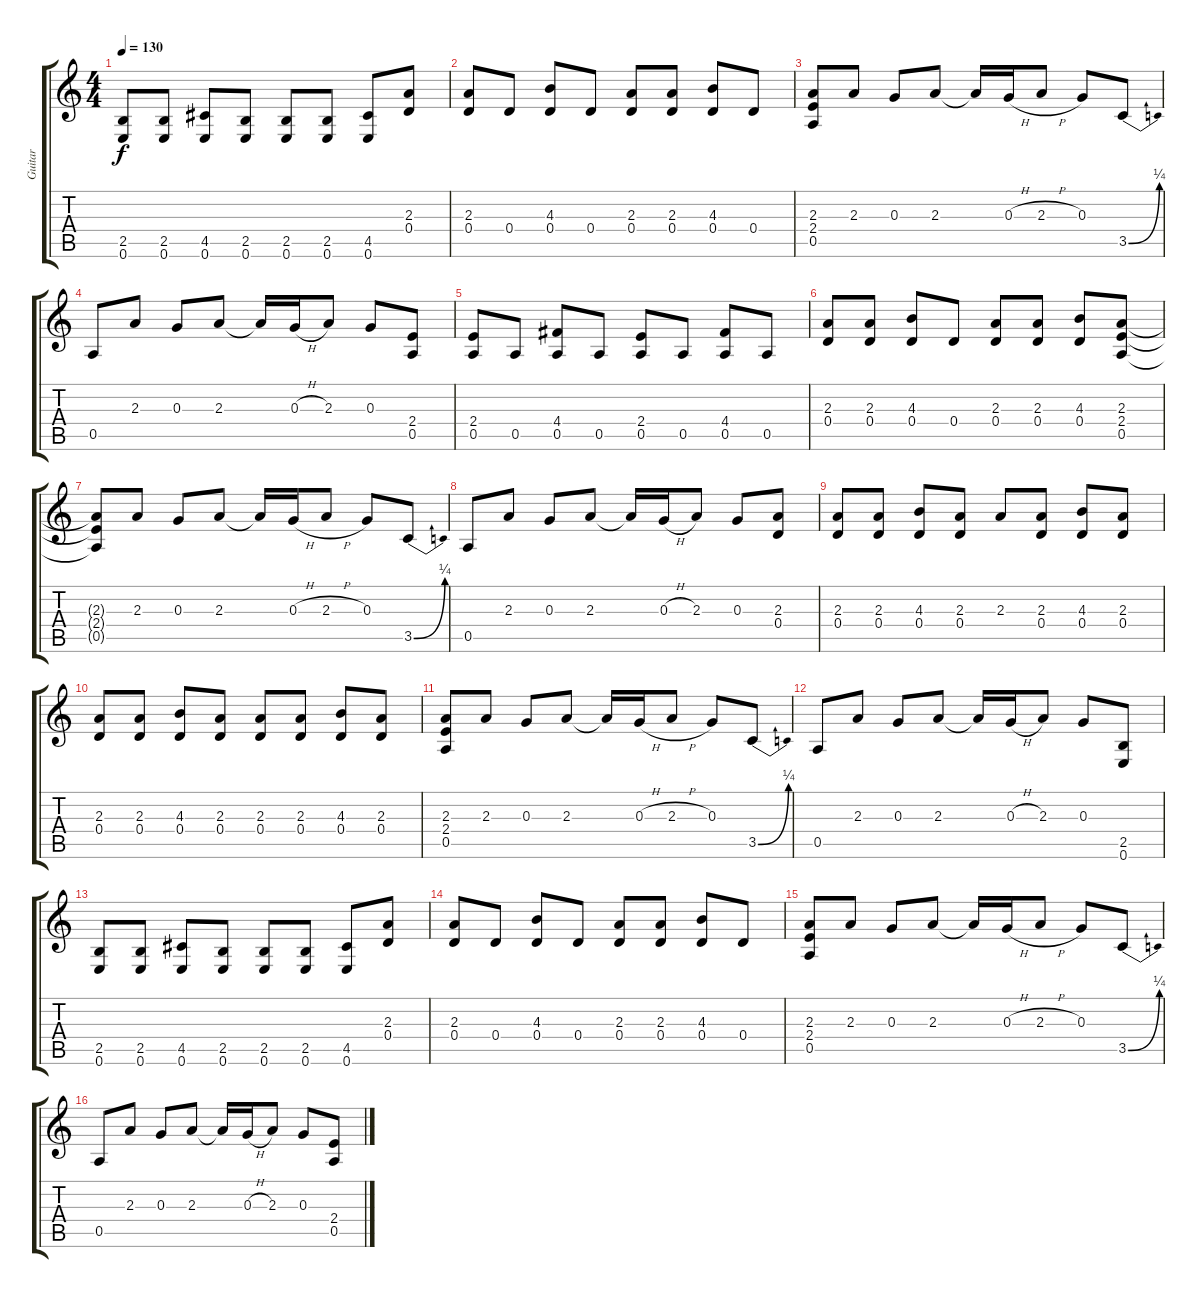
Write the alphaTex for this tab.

\track ("Guitar" "Guitar") {instrument electricguitarclean}
\staff {score tabs}
\tuning (E4 B3 G3 D3 A2 E2) {hide}
\ts (4 4)
\tempo 130
\clef g2
\ks c
(2.5 0.6).8{dy f} (2.5 0.6).8 (4.5 0.6).8 (2.5 0.6).8 (2.5 0.6).8 (2.5 0.6).8 (4.5 0.6).8 (2.3 0.4).8 |
(2.3 0.4).8 0.4.8 (4.3 0.4).8 0.4.8 (2.3 0.4).8 (2.3 0.4).8 (4.3 0.4).8 0.4.8 |
(2.3 2.4 0.5).8 2.3.8 0.3.8 2.3.8 2.3{t}.16 0.3{h}.16 2.3{h}.8 0.3.8 3.5{be (bend 0 0 60 1)}.8 |
0.5.8 2.3.8 0.3.8 2.3.8 2.3{t}.16 0.3{h}.16 2.3.8 0.3.8 (2.4 0.5).8 |
(2.4 0.5).8 0.5.8 (4.4 0.5).8 0.5.8 (2.4 0.5).8 0.5.8 (4.4 0.5).8 0.5.8 |
(2.3 0.4).8 (2.3 0.4).8 (4.3 0.4).8 0.4.8 (2.3 0.4).8 (2.3 0.4).8 (4.3 0.4).8 (2.3 2.4 0.5).8 |
(2.3{t} 2.4{t} 0.5{t}).8 2.3.8 0.3.8 2.3.8 2.3{t}.16 0.3{h}.16 2.3{h}.8 0.3.8 3.5{be (bend 0 0 60 1)}.8 |
0.5.8 2.3.8 0.3.8 2.3.8 2.3{t}.16 0.3{h}.16 2.3.8 0.3.8 (2.3 0.4).8 |
(2.3 0.4).8 (2.3 0.4).8 (4.3 0.4).8 (2.3 0.4).8 2.3.8 (2.3 0.4).8 (4.3 0.4).8 (2.3 0.4).8 |
(2.3 0.4).8 (2.3 0.4).8 (4.3 0.4).8 (2.3 0.4).8 (2.3 0.4).8 (2.3 0.4).8 (4.3 0.4).8 (2.3 0.4).8 |
(2.3 2.4 0.5).8 2.3.8 0.3.8 2.3.8 2.3{t}.16 0.3{h}.16 2.3{h}.8 0.3.8 3.5{be (bend 0 0 60 1)}.8 |
0.5.8 2.3.8 0.3.8 2.3.8 2.3{t}.16 0.3{h}.16 2.3.8 0.3.8 (2.5 0.6).8 |
(2.5 0.6).8 (2.5 0.6).8 (4.5 0.6).8 (2.5 0.6).8 (2.5 0.6).8 (2.5 0.6).8 (4.5 0.6).8 (2.3 0.4).8 |
(2.3 0.4).8 0.4.8 (4.3 0.4).8 0.4.8 (2.3 0.4).8 (2.3 0.4).8 (4.3 0.4).8 0.4.8 |
(2.3 2.4 0.5).8 2.3.8 0.3.8 2.3.8 2.3{t}.16 0.3{h}.16 2.3{h}.8 0.3.8 3.5{be (bend 0 0 60 1)}.8 |
0.5.8 2.3.8 0.3.8 2.3.8 2.3{t}.16 0.3{h}.16 2.3.8 0.3.8 (2.4 0.5).8
